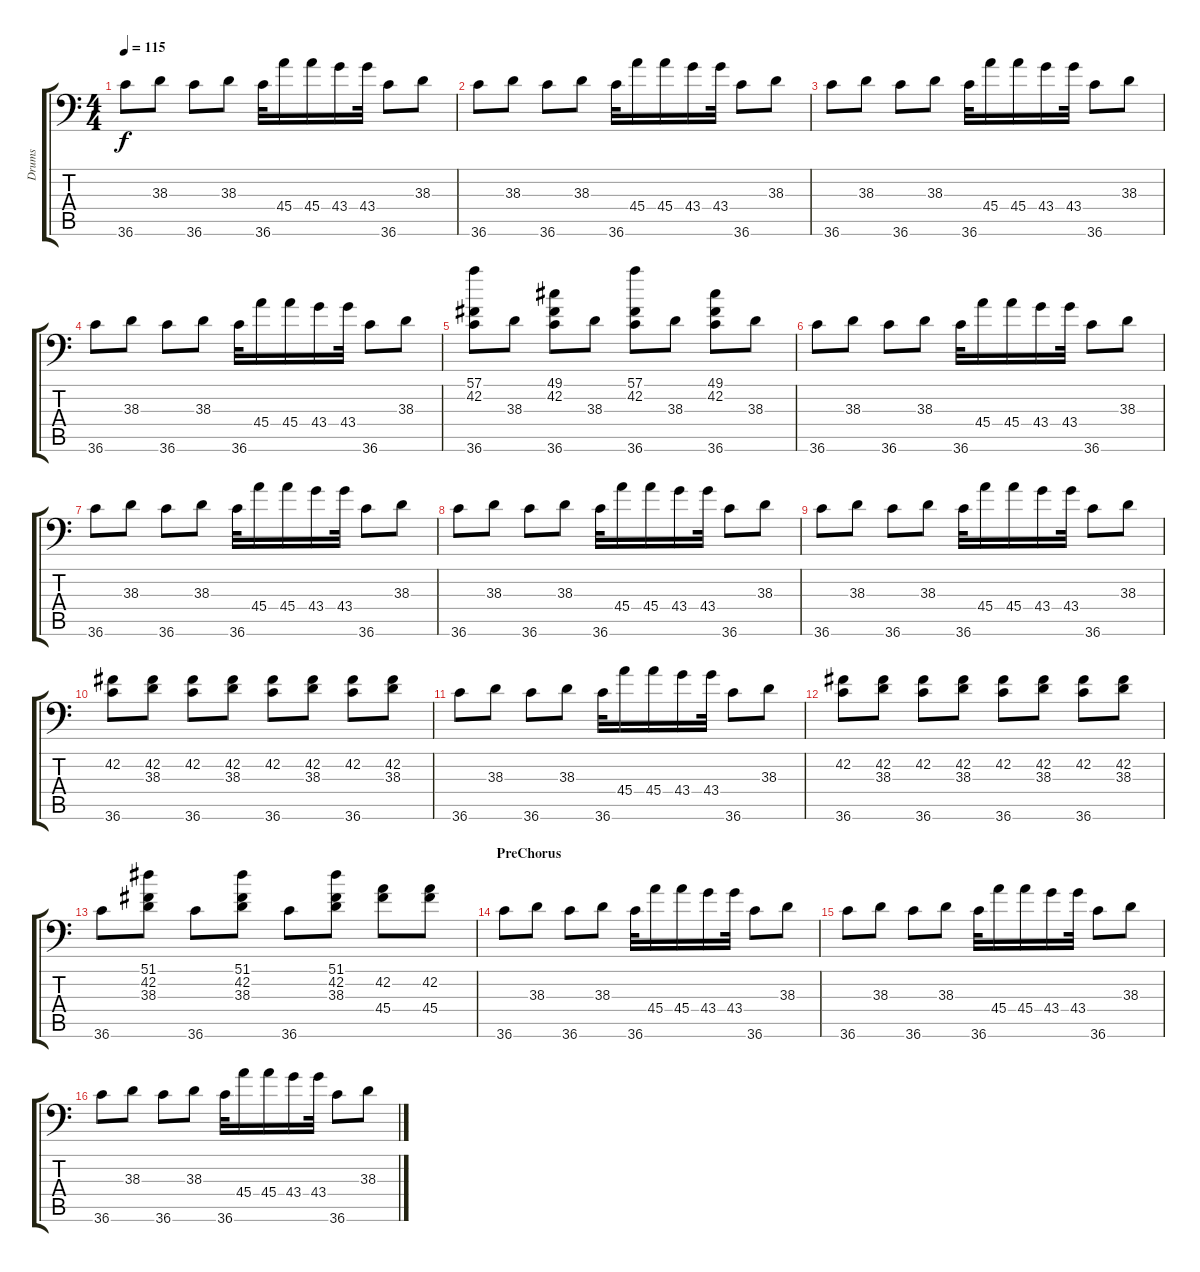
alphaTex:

\track ("Drums" "Drums") {instrument acousticgrandpiano}
\staff {score tabs}
\tuning (C-1 C-1 C-1 C-1 C-1 C-1) {hide}
\ts (4 4)
\tempo 115
\clef f4
\ks c
36.6.8{dy f} 38.3.8 36.6.8 38.3.8 36.6.32 45.4.16 45.4.16 43.4.16 43.4.32 36.6.8 38.3.8 |
36.6.8 38.3.8 36.6.8 38.3.8 36.6.32 45.4.16 45.4.16 43.4.16 43.4.32 36.6.8 38.3.8 |
36.6.8 38.3.8 36.6.8 38.3.8 36.6.32 45.4.16 45.4.16 43.4.16 43.4.32 36.6.8 38.3.8 |
36.6.8 38.3.8 36.6.8 38.3.8 36.6.32 45.4.16 45.4.16 43.4.16 43.4.32 36.6.8 38.3.8 |
(57.1 42.2 36.6).8 38.3.8 (49.1 42.2 36.6).8 38.3.8 (57.1 42.2 36.6).8 38.3.8 (49.1 42.2 36.6).8 38.3.8 |
36.6.8 38.3.8 36.6.8 38.3.8 36.6.32 45.4.16 45.4.16 43.4.16 43.4.32 36.6.8 38.3.8 |
36.6.8 38.3.8 36.6.8 38.3.8 36.6.32 45.4.16 45.4.16 43.4.16 43.4.32 36.6.8 38.3.8 |
36.6.8 38.3.8 36.6.8 38.3.8 36.6.32 45.4.16 45.4.16 43.4.16 43.4.32 36.6.8 38.3.8 |
36.6.8 38.3.8 36.6.8 38.3.8 36.6.32 45.4.16 45.4.16 43.4.16 43.4.32 36.6.8 38.3.8 |
(42.2 36.6).8 (42.2 38.3).8 (42.2 36.6).8 (42.2 38.3).8 (42.2 36.6).8 (42.2 38.3).8 (42.2 36.6).8 (42.2 38.3).8 |
36.6.8 38.3.8 36.6.8 38.3.8 36.6.32 45.4.16 45.4.16 43.4.16 43.4.32 36.6.8 38.3.8 |
(42.2 36.6).8 (42.2 38.3).8 (42.2 36.6).8 (42.2 38.3).8 (42.2 36.6).8 (42.2 38.3).8 (42.2 36.6).8 (42.2 38.3).8 |
36.6.8 (51.1 42.2 38.3).8 36.6.8 (51.1 42.2 38.3).8 36.6.8 (51.1 42.2 38.3).8 (42.2 45.4).8 (42.2 45.4).8 |
\section ("" "PreChorus")
36.6.8 38.3.8 36.6.8 38.3.8 36.6.32 45.4.16 45.4.16 43.4.16 43.4.32 36.6.8 38.3.8 |
36.6.8 38.3.8 36.6.8 38.3.8 36.6.32 45.4.16 45.4.16 43.4.16 43.4.32 36.6.8 38.3.8 |
36.6.8 38.3.8 36.6.8 38.3.8 36.6.32 45.4.16 45.4.16 43.4.16 43.4.32 36.6.8 38.3.8
